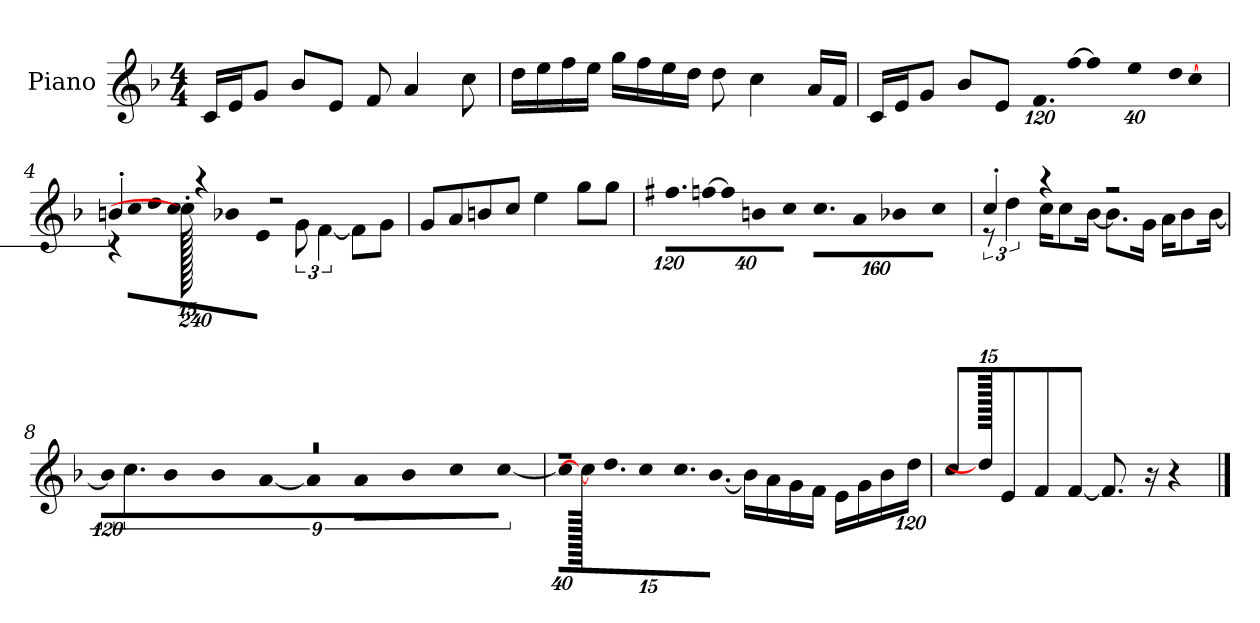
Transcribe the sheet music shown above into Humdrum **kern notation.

**kern
*part1
*staff1
*I"Piano
*I'P-no
*clefG2
*k[b-]
*M4/4
*MM90
=1
16c/LL
16e/J
8g/J
8b-/L
8e/J
8f/
4a/
8cc\
=2
16dd\LL
16ee\
16ff\
16ee\JJ
16gg\LL
16ff\
16ee\
16dd\JJ
8dd\
4cc\
16a/LL
16f/JJ
=3
16c/LL
16e/J
8g/J
8b-/L
8e/J
*Xbrackettup
!LO:N:vis=16.
960%103f\LL
!LO:N:vis=32
[640%23ff\JK
!LO:N:vis=8
960%137ff\]
!LO:N:vis=16
1920%137ee\L
!LO:N:vis=32
640%23dd\K
[384%41cc\J
!!LO:LB:g=z
=4
*^
*	*brackettup
!	!LO:N:vis=32
4bn'/	640%23r
!	!LO:N:vis=16
.	1920%137cc\LL
!	!LO:N:vis=32
.	640%23dd\K
!	!LO:N:vis=16
.	1920%137cc\J
!	!LO:N:vis=8
.	960%137b-X\
1920cc'\]	.
4r	.
!	!LO:N:vis=8
.	960%137e\J
.	12g\
2r	.
.	[6f\
.	8f\L]
.	8g\J
.	1920ryy
*v	*v
=5
8g/L
8a/
8bn/
8cc/J
4ee\
8gg\L
8gg\J
=6
*Xbrackettup
!LO:N:vis=16.
960%103ff#X\LL
!LO:N:vis=32
[640%23ffn\JK
!LO:N:vis=8
960%137ff\]
!LO:N:vis=16
1920%137bn\K
!LO:N:vis=8
960%137cc\J
!LO:N:vis=8.
640%137cc\L
!LO:N:vis=16
1920%137a\L
!LO:N:vis=16
1920%137b-X\J
!LO:N:vis=8
960%137cc\J
=7
*^
*	*brackettup
4cc'/	12r
.	6dd\
4r	16cc\KL
.	8cc\
.	[16b-\Jk
2r	8.b-\L]
.	16g\Jk
.	16a\KL
.	8b-\
.	[16b-\Jk
!!LO:LB:g=z	!!
=8	=8
!	!LO:N:vis=16
1r	1920%107b-\KL]
.	9.cc\
!	!LO:N:vis=16
.	1920%107b-\K
!	!LO:N:vis=8
.	640%71b-\
!	!LO:N:vis=16
.	[1920%107a\Jk
!	!LO:N:vis=4
.	1920%427a\]
!	!LO:N:vis=16
.	1920%107a\LL
!	!LO:N:vis=16
.	1920%107b-\J
!	!LO:N:vis=8
.	640%71cc\
.	[480%53cc\J
=9	=9
*	*Xbrackettup
!	!LO:N:vis=32
1r	640%23cc\KLL]
.	1920cc\_
!	!LO:N:vis=16.
.	960%103dd\J
!	!LO:N:vis=8
.	960%137cc\
!	!LO:N:vis=16.
.	960%103cc\L
!	!LO:N:vis=16.
.	[960%103b-\JJ
.	16b-\LL]
.	16a\
.	16g\
.	16f\JJ
.	16e\LL
.	16g\
.	16b-\
.	[1920%119dd\JJ
1920ryy	.
*v	*v
=10
8cc/L
1920dd\]
8e/
8f/
[8f/J
8.f/]
16r
4r
==
*-
